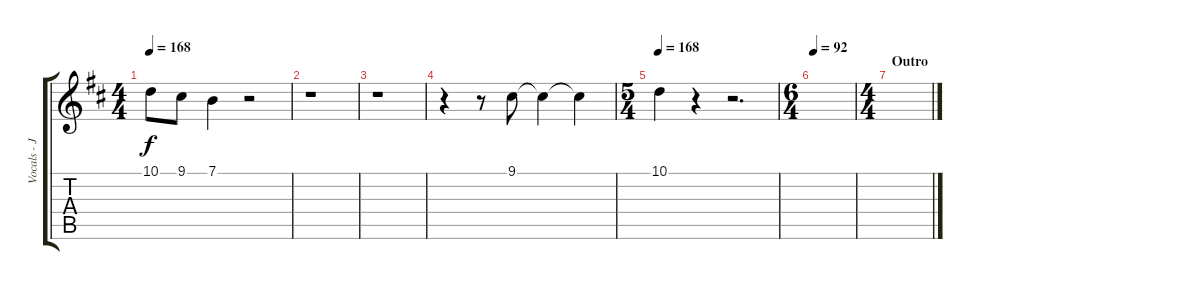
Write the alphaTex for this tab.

\track ("Vocals - Jon Oliva" "Vocals - J") {instrument synthvoice}
\staff {score tabs}
\tuning (E4 B3 G3 D3 A2 E2) {hide}
\ts (4 4)
\tempo 168
\clef g2
\ks d
10.1.8{dy f} 9.1.8 7.1.4 r.2 |
r.1 |
r.1 |
r.4 r.8 9.1.8 9.1{t}.4 9.1{t}.4 |
\ts (5 4)
\tempo 168
10.1.4 r.4 r.2{d} |
\ts (6 4)
\tempo 92
|
\ts (4 4)
\section ("" "Outro")
